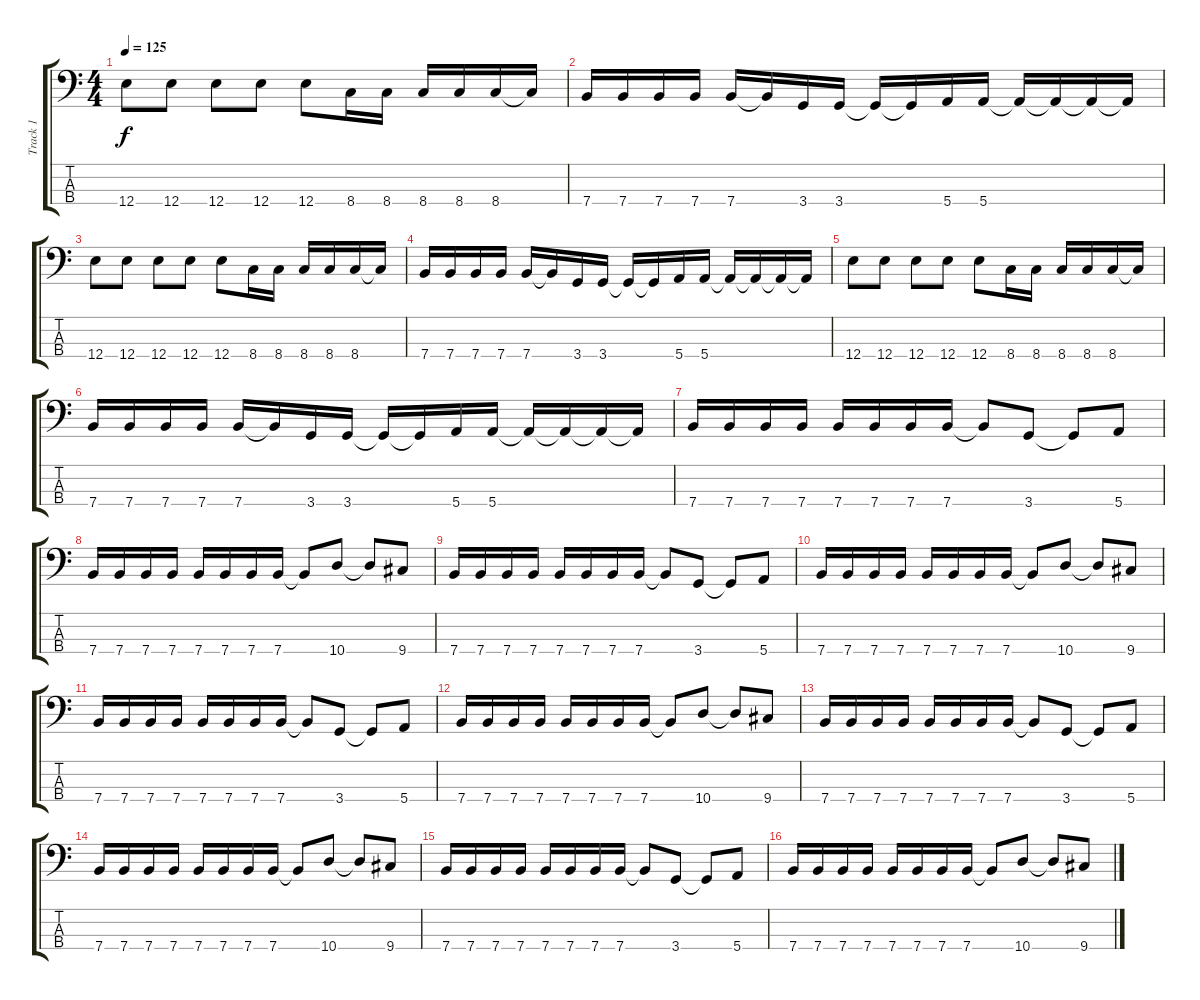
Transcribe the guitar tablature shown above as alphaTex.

\track ("Track 1" "Track 1") {instrument electricbasspick}
\staff {score tabs}
\tuning (G2 D2 A1 E1) {hide}
\ts (4 4)
\tempo 125
\clef f4
\ks c
12.4.8{dy f} 12.4.8 12.4.8 12.4.8 12.4.8 8.4.16 8.4.16 8.4.16 8.4.16 8.4.16 8.4{t}.16 |
7.4.16 7.4.16 7.4.16 7.4.16 7.4.16 7.4{t}.16 3.4.16 3.4.16 3.4{t}.16 3.4{t}.16 5.4.16 5.4.16 5.4{t}.16 5.4{t}.16 5.4{t}.16 5.4{t}.16 |
12.4.8 12.4.8 12.4.8 12.4.8 12.4.8 8.4.16 8.4.16 8.4.16 8.4.16 8.4.16 8.4{t}.16 |
7.4.16 7.4.16 7.4.16 7.4.16 7.4.16 7.4{t}.16 3.4.16 3.4.16 3.4{t}.16 3.4{t}.16 5.4.16 5.4.16 5.4{t}.16 5.4{t}.16 5.4{t}.16 5.4{t}.16 |
12.4.8 12.4.8 12.4.8 12.4.8 12.4.8 8.4.16 8.4.16 8.4.16 8.4.16 8.4.16 8.4{t}.16 |
7.4.16 7.4.16 7.4.16 7.4.16 7.4.16 7.4{t}.16 3.4.16 3.4.16 3.4{t}.16 3.4{t}.16 5.4.16 5.4.16 5.4{t}.16 5.4{t}.16 5.4{t}.16 5.4{t}.16 |
7.4.16 7.4.16 7.4.16 7.4.16 7.4.16 7.4.16 7.4.16 7.4.16 7.4{t}.8 3.4.8 3.4{t}.8 5.4.8 |
7.4.16 7.4.16 7.4.16 7.4.16 7.4.16 7.4.16 7.4.16 7.4.16 7.4{t}.8 10.4.8 10.4{t}.8 9.4.8 |
7.4.16 7.4.16 7.4.16 7.4.16 7.4.16 7.4.16 7.4.16 7.4.16 7.4{t}.8 3.4.8 3.4{t}.8 5.4.8 |
7.4.16 7.4.16 7.4.16 7.4.16 7.4.16 7.4.16 7.4.16 7.4.16 7.4{t}.8 10.4.8 10.4{t}.8 9.4.8 |
7.4.16 7.4.16 7.4.16 7.4.16 7.4.16 7.4.16 7.4.16 7.4.16 7.4{t}.8 3.4.8 3.4{t}.8 5.4.8 |
7.4.16 7.4.16 7.4.16 7.4.16 7.4.16 7.4.16 7.4.16 7.4.16 7.4{t}.8 10.4.8 10.4{t}.8 9.4.8 |
7.4.16 7.4.16 7.4.16 7.4.16 7.4.16 7.4.16 7.4.16 7.4.16 7.4{t}.8 3.4.8 3.4{t}.8 5.4.8 |
7.4.16 7.4.16 7.4.16 7.4.16 7.4.16 7.4.16 7.4.16 7.4.16 7.4{t}.8 10.4.8 10.4{t}.8 9.4.8 |
7.4.16 7.4.16 7.4.16 7.4.16 7.4.16 7.4.16 7.4.16 7.4.16 7.4{t}.8 3.4.8 3.4{t}.8 5.4.8 |
7.4.16 7.4.16 7.4.16 7.4.16 7.4.16 7.4.16 7.4.16 7.4.16 7.4{t}.8 10.4.8 10.4{t}.8 9.4.8
